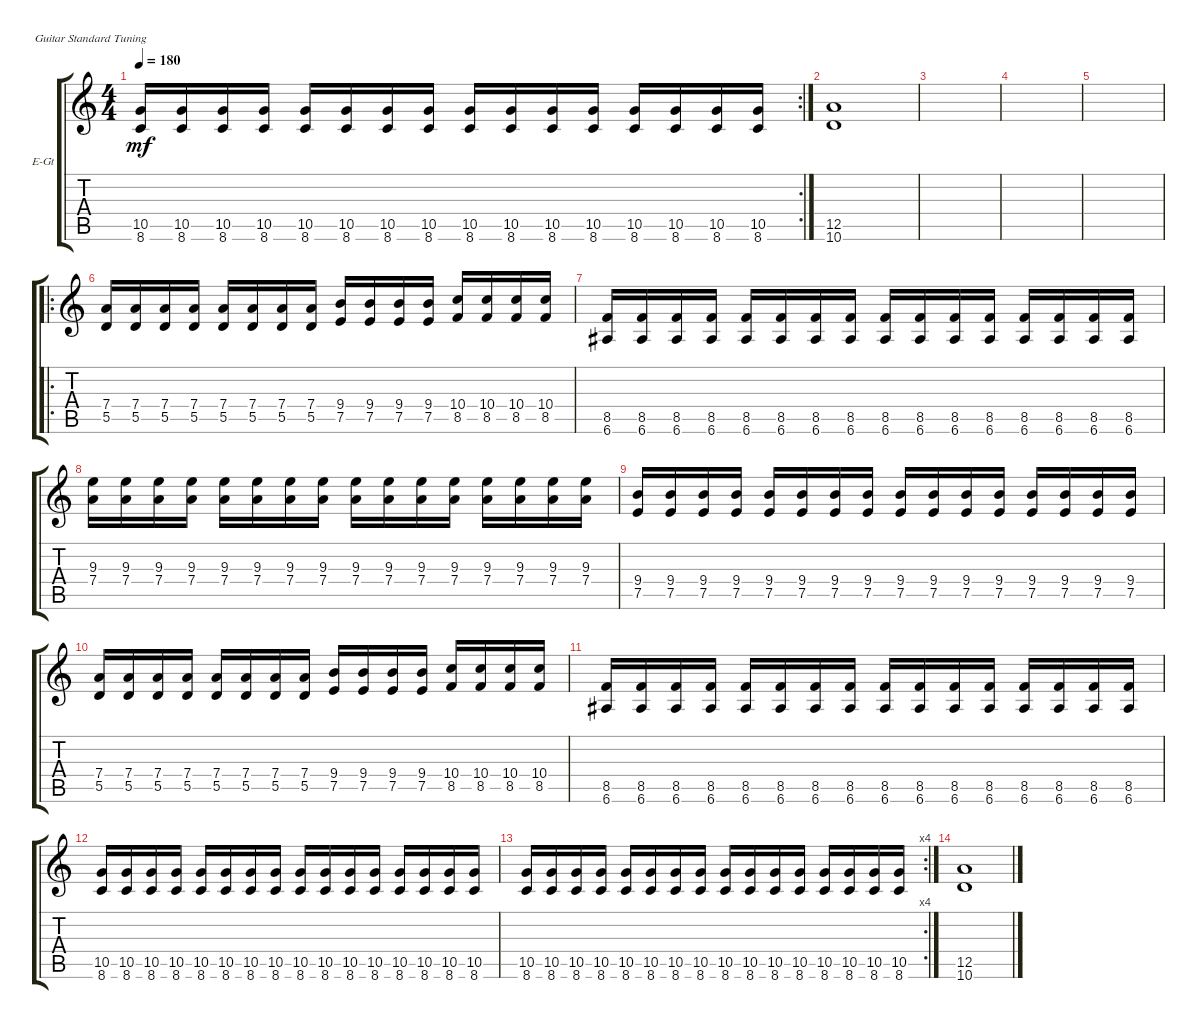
\defaultSystemsLayout 4
\bracketExtendMode groupsimilarinstruments
\firstSystemTrackNameOrientation horizontal
\otherSystemsTrackNameOrientation horizontal
\track ("Lead Guitar" "E-Gt") {instrument overdrivenguitar}
\staff {score tabs}
\tuning (E4 B3 G3 D3 A2 E2)
\rc 2
\ts (4 4)
\tempo 180
\clef g2
\ks c
(10.5 8.6).16{dy mf} (10.5 8.6).16 (10.5 8.6).16 (10.5 8.6).16 (10.5 8.6).16 (10.5 8.6).16 (10.5 8.6).16 (10.5 8.6).16 (10.5 8.6).16 (10.5 8.6).16 (10.5 8.6).16 (10.5 8.6).16 (10.5 8.6).16 (10.5 8.6).16 (10.5 8.6).16 (10.5 8.6).16 |
(12.5 10.6).1 |
|
|
|
\ro
(7.4 5.5).16 (7.4 5.5).16 (7.4 5.5).16 (7.4 5.5).16 (7.4 5.5).16 (7.4 5.5).16 (7.4 5.5).16 (7.4 5.5).16 (9.4 7.5).16 (9.4 7.5).16 (9.4 7.5).16 (9.4 7.5).16 (10.4 8.5).16 (10.4 8.5).16 (10.4 8.5).16 (10.4 8.5).16 |
(8.5 6.6).16 (8.5 6.6).16 (8.5 6.6).16 (8.5 6.6).16 (8.5 6.6).16 (8.5 6.6).16 (8.5 6.6).16 (8.5 6.6).16 (8.5 6.6).16 (8.5 6.6).16 (8.5 6.6).16 (8.5 6.6).16 (8.5 6.6).16 (8.5 6.6).16 (8.5 6.6).16 (8.5 6.6).16 |
(9.3 7.4).16 (9.3 7.4).16 (9.3 7.4).16 (9.3 7.4).16 (9.3 7.4).16 (9.3 7.4).16 (9.3 7.4).16 (9.3 7.4).16 (9.3 7.4).16 (9.3 7.4).16 (9.3 7.4).16 (9.3 7.4).16 (9.3 7.4).16 (9.3 7.4).16 (9.3 7.4).16 (9.3 7.4).16 |
(9.4 7.5).16 (9.4 7.5).16 (9.4 7.5).16 (9.4 7.5).16 (9.4 7.5).16 (9.4 7.5).16 (9.4 7.5).16 (9.4 7.5).16 (9.4 7.5).16 (9.4 7.5).16 (9.4 7.5).16 (9.4 7.5).16 (9.4 7.5).16 (9.4 7.5).16 (9.4 7.5).16 (9.4 7.5).16 |
(7.4 5.5).16 (7.4 5.5).16 (7.4 5.5).16 (7.4 5.5).16 (7.4 5.5).16 (7.4 5.5).16 (7.4 5.5).16 (7.4 5.5).16 (9.4 7.5).16 (9.4 7.5).16 (9.4 7.5).16 (9.4 7.5).16 (10.4 8.5).16 (10.4 8.5).16 (10.4 8.5).16 (10.4 8.5).16 |
(8.5 6.6).16 (8.5 6.6).16 (8.5 6.6).16 (8.5 6.6).16 (8.5 6.6).16 (8.5 6.6).16 (8.5 6.6).16 (8.5 6.6).16 (8.5 6.6).16 (8.5 6.6).16 (8.5 6.6).16 (8.5 6.6).16 (8.5 6.6).16 (8.5 6.6).16 (8.5 6.6).16 (8.5 6.6).16 |
(10.5 8.6).16 (10.5 8.6).16 (10.5 8.6).16 (10.5 8.6).16 (10.5 8.6).16 (10.5 8.6).16 (10.5 8.6).16 (10.5 8.6).16 (10.5 8.6).16 (10.5 8.6).16 (10.5 8.6).16 (10.5 8.6).16 (10.5 8.6).16 (10.5 8.6).16 (10.5 8.6).16 (10.5 8.6).16 |
\rc 4
(10.5 8.6).16 (10.5 8.6).16 (10.5 8.6).16 (10.5 8.6).16 (10.5 8.6).16 (10.5 8.6).16 (10.5 8.6).16 (10.5 8.6).16 (10.5 8.6).16 (10.5 8.6).16 (10.5 8.6).16 (10.5 8.6).16 (10.5 8.6).16 (10.5 8.6).16 (10.5 8.6).16 (10.5 8.6).16 |
(12.5 10.6).1
